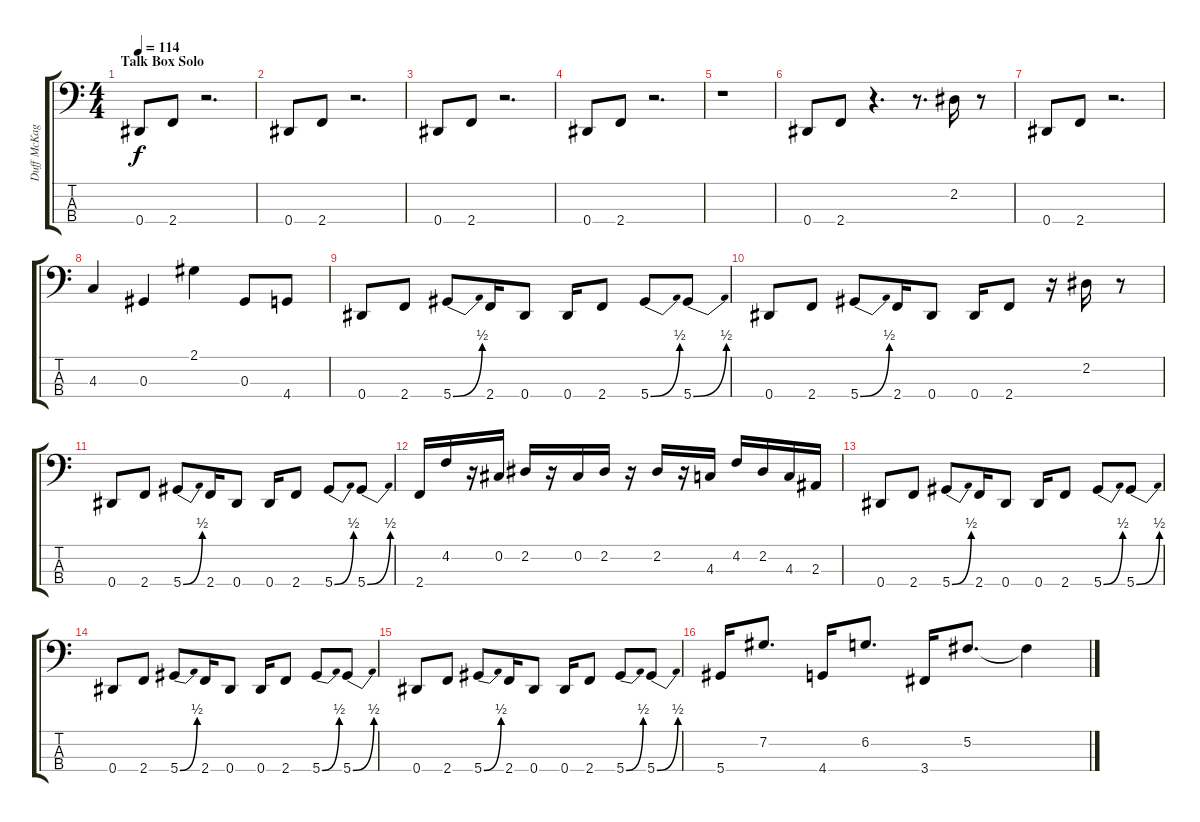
\track ("Duff McKagan" "Duff McKag") {instrument electricbasspick}
\staff {score tabs}
\tuning (Gb2 Db2 Ab1 Eb1) {hide}
\ts (4 4)
\section ("" "Talk Box Solo")
\tempo 114
\clef f4
\ks c
0.4.8{dy f} 2.4.8 r.2{d} |
0.4.8 2.4.8 r.2{d} |
0.4.8 2.4.8 r.2{d} |
0.4.8 2.4.8 r.2{d} |
r.1 |
0.4.8 2.4.8 r.4{d} r.8{d} 2.2.16 r.8 |
0.4.8 2.4.8 r.2{d} |
4.3.4 0.3.4 2.1.4 0.3.8 4.4.8 |
0.4.8 2.4.8 5.4{be (bend 0 0 60 2)}.8 2.4.16 0.4.8 0.4.16 2.4.8 5.4{be (bend 0 0 60 2)}.8 5.4{be (bend 0 0 60 2)}.8 |
0.4.8 2.4.8 5.4{be (bend 0 0 60 2)}.8 2.4.16 0.4.8 0.4.16 2.4.8 r.16 2.2.16 r.8 |
0.4.8 2.4.8 5.4{be (bend 0 0 60 2)}.8 2.4.16 0.4.8 0.4.16 2.4.8 5.4{be (bend 0 0 60 2)}.8 5.4{be (bend 0 0 60 2)}.8 |
2.4.16 4.2.16 r.16 0.2.16 2.2.16 r.16 0.2.16 2.2.16 r.16 2.2.16 r.16 4.3.16 4.2.16 2.2.16 4.3.16 2.3.16 |
0.4.8 2.4.8 5.4{be (bend 0 0 60 2)}.8 2.4.16 0.4.8 0.4.16 2.4.8 5.4{be (bend 0 0 60 2)}.8 5.4{be (bend 0 0 60 2)}.8 |
0.4.8 2.4.8 5.4{be (bend 0 0 60 2)}.8 2.4.16 0.4.8 0.4.16 2.4.8 5.4{be (bend 0 0 60 2)}.8 5.4{be (bend 0 0 60 2)}.8 |
0.4.8 2.4.8 5.4{be (bend 0 0 60 2)}.8 2.4.16 0.4.8 0.4.16 2.4.8 5.4{be (bend 0 0 60 2)}.8 5.4{be (bend 0 0 60 2)}.8 |
5.4.16 7.2.8{d} 4.4.16 6.2.8{d} 3.4.16 5.2.8{d} 5.2{t}.4
